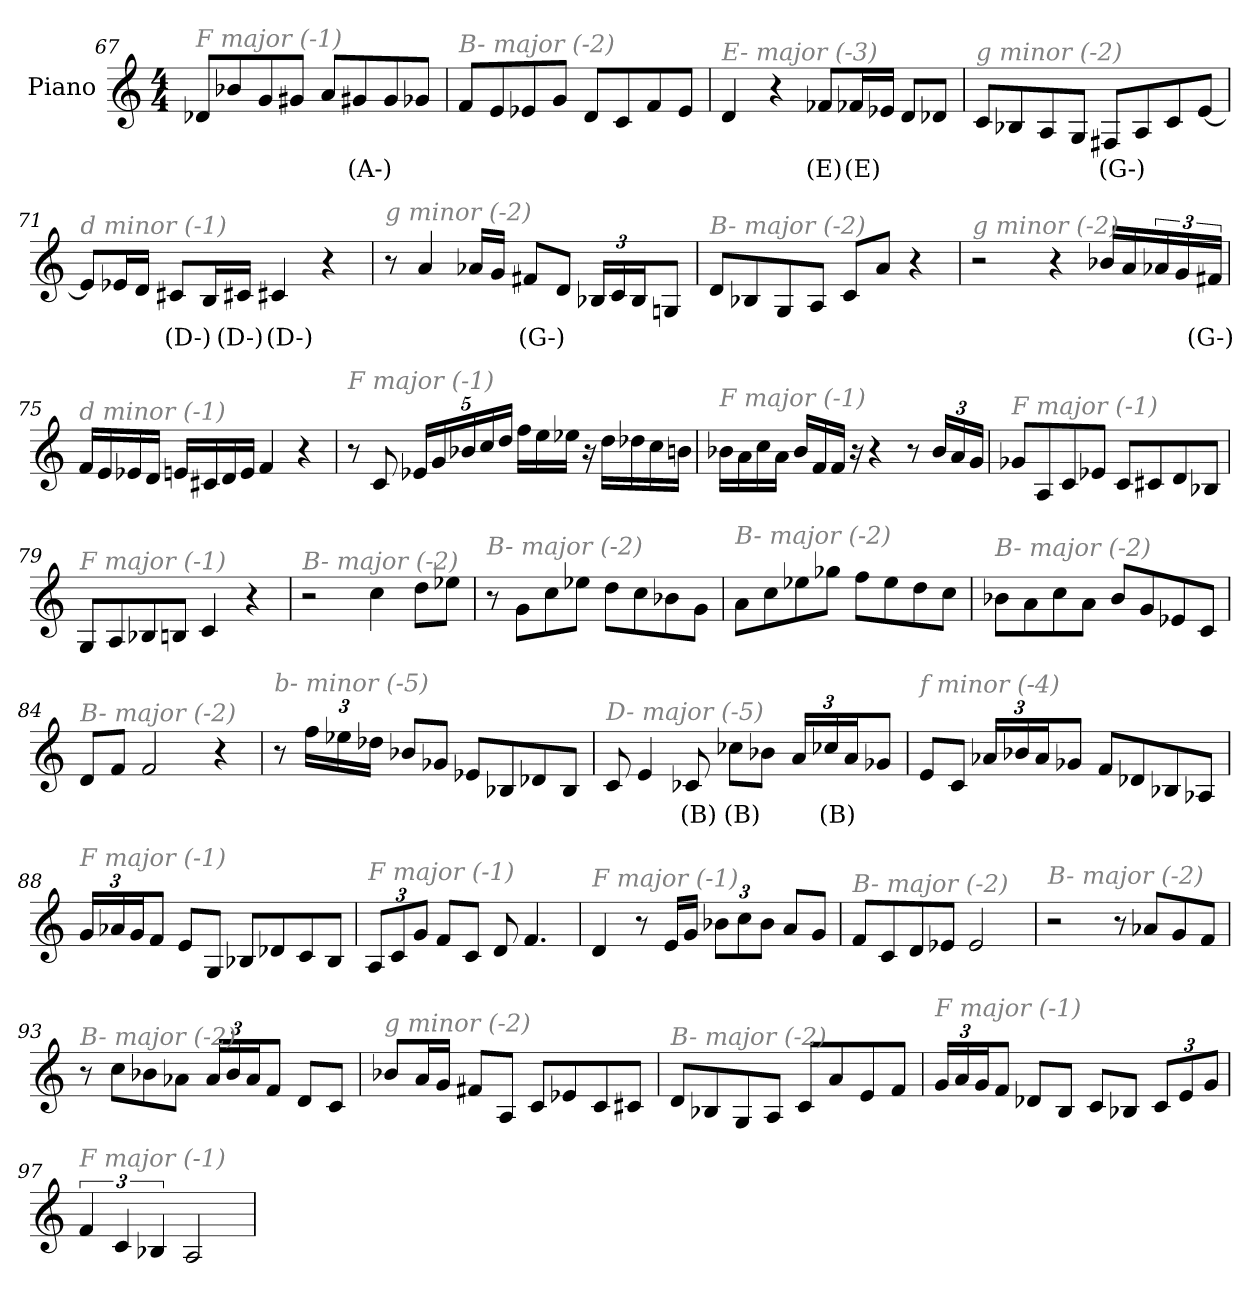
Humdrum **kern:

**kern	**text
*part1	*part1
*staff1	*staff1
*I"Piano	*
*I'Pno	*
!!LO:LB:g=z
*clefG2	*
*k[]	*
*M4/4	*
=67	=67
!LO:TX:i:color=#808080:t=F major (-1)	!
8d-X/L	.
8b-X/	.
8g/	.
8g#X/J	.
8a/L	.
8g#Xi/	(A-)
8g#/	.
8g-X/J	.
=68	=68
!LO:TX:i:color=#808080:t=B- major (-2)	!
8f/L	.
8e/	.
8e-X/	.
8g/J	.
8d/L	.
8c/	.
8f/	.
8e-/J	.
=69	=69
!LO:TX:i:color=#808080:t=E- major (-3)	!
4d/	.
4r	.
8f-Xi/L	(E)
16f-Xi/L	(E)
16e-X/JJ	.
8d/L	.
8d-X/J	.
=70	=70
!LO:TX:i:color=#808080:t=g minor (-2)	!
8c/L	.
8B-X/	.
8A/	.
8G/J	.
8F#Xi/L	(G-)
8A/	.
8c/	.
[8e/J	.
!!LO:LB:g=z
=71	=71
!LO:TX:i:color=#808080:t=d minor (-1)	!
8e/L]	.
16e-X/L	.
16d/JJ	.
8c#Xi/L	(D-)
16B/L	.
16c#Xi/JJ	(D-)
4c#Xi/	(D-)
4r	.
=72	=72
!LO:TX:i:color=#808080:t=g minor (-2)	!
8r	.
4a/	.
16a-X/LL	.
16g/JJ	.
8f#Xi/L	(G-)
8d/J	.
*Xbrackettup	*
24B-X/LL	.
24c/	.
24B-/J	.
8Gn/J	.
=73	=73
!LO:TX:i:color=#808080:t=B- major (-2)	!
8d/L	.
8B-X/	.
8G/	.
8A/J	.
8c/L	.
8a/J	.
4r	.
=74	=74
!LO:TX:i:color=#808080:t=g minor (-2)	!
2r	.
4r	.
16b-X/LL	.
16a/	.
*brackettup	*
24a-X/	.
24g/	.
24f#Xi/JJ	(G-)
!!LO:LB:g=z
=75	=75
!LO:TX:i:color=#808080:t=d minor (-1)	!
16f/LL	.
16e/	.
16e-X/	.
16d/JJ	.
16en/LL	.
16c#X/	.
16d/	.
16e/JJ	.
4f/	.
4r	.
=76	=76
!LO:TX:i:color=#808080:t=F major (-1)	!
8r	.
8c/	.
*Xbrackettup	*
20e-X/LL	.
20g/	.
20b-X/	.
20cc/	.
20dd/JJ	.
16ff\LL	.
16ee\	.
16ee-X\JJ	.
16r	.
16dd\LL	.
16dd-X\	.
16cc\	.
16bn\JJ	.
=77	=77
!LO:TX:i:color=#808080:t=F major (-1)	!
16b-X\LL	.
16a\	.
16cc\	.
16a\JJ	.
16b-/LL	.
16f/	.
16f/JJ	.
16r	.
4r	.
8r	.
24b-/LL	.
24a/	.
24g/JJ	.
!!LO:LB:g=z
=78	=78
!LO:TX:i:color=#808080:t=F major (-1)	!
8g-X/L	.
8A/	.
8c/	.
8e-X/J	.
8c/L	.
8c#X/	.
8d/	.
8B-X/J	.
=79	=79
!LO:TX:i:color=#808080:t=F major (-1)	!
8G/L	.
8A/	.
8B-X/	.
8Bn/J	.
4c/	.
4r	.
=80	=80
!LO:TX:i:color=#808080:t=B- major (-2)	!
2r	.
4cc\	.
8dd\L	.
8ee-X\J	.
=81	=81
!LO:TX:i:color=#808080:t=B- major (-2)	!
8r	.
8g\L	.
8cc\	.
8ee-X\J	.
8dd\L	.
8cc\	.
8b-X\	.
8g\J	.
=82	=82
!LO:TX:i:color=#808080:t=B- major (-2)	!
8a\L	.
8cc\	.
8ee-X\	.
8gg-X\J	.
8ff\L	.
8ee-\	.
8dd\	.
8cc\J	.
!!LO:PB:g=z
=83	=83
!LO:TX:i:color=#808080:t=B- major (-2)	!
8b-X\L	.
8a\	.
8cc\	.
8a\J	.
8b-/L	.
8g/	.
8e-X/	.
8c/J	.
=84	=84
!LO:TX:i:color=#808080:t=B- major (-2)	!
8d/L	.
8f/J	.
2f/	.
4r	.
=85	=85
!LO:TX:i:color=#808080:t=b- minor (-5)	!
8r	.
24ff\LL	.
24ee-X\	.
24dd-X\JJ	.
8b-X/L	.
8g-X/J	.
8e-X/L	.
8B-X/	.
8d-X/	.
8B-/J	.
=86	=86
!LO:TX:i:color=#808080:t=D- major (-5)	!
8c/	.
4e/	.
8c-Xi/	(B)
8cc-Xi\L	(B)
8b-X\J	.
24a/LL	.
24cc-Xi/	(B)
24a/J	.
8g-X/J	.
!!LO:LB:g=z
=87	=87
!LO:TX:i:color=#808080:t=f minor (-4)	!
8e/L	.
8c/J	.
24a-X/LL	.
24b-X/	.
24a-/J	.
8g-X/J	.
8f/L	.
8d-X/	.
8B-X/	.
8A-X/J	.
=88	=88
!LO:TX:i:color=#808080:t=F major (-1)	!
24g/LL	.
24a-X/	.
24g/J	.
8f/J	.
8e/L	.
8G/J	.
8B-X/L	.
8d-X/	.
8c/	.
8B-/J	.
=89	=89
!LO:TX:i:color=#808080:t=F major (-1)	!
12A/L	.
12c/	.
12g/J	.
8f/L	.
8c/J	.
8d/	.
4.f/	.
=90	=90
!LO:TX:i:color=#808080:t=F major (-1)	!
4d/	.
8r	.
16e/LL	.
16g/JJ	.
12b-X\L	.
12cc\	.
12b-\J	.
8a/L	.
8g/J	.
!!LO:LB:g=z
=91	=91
!LO:TX:i:color=#808080:t=B- major (-2)	!
8f/L	.
8c/	.
8d/	.
8e-X/J	.
2e-/	.
=92	=92
!LO:TX:i:color=#808080:t=B- major (-2)	!
2r	.
8r	.
8a-X/L	.
8g/	.
8f/J	.
=93	=93
!LO:TX:i:color=#808080:t=B- major (-2)	!
8r	.
8cc\L	.
8b-X\	.
8a-X\J	.
24a-/LL	.
24b-/	.
24a-/J	.
8f/J	.
8d/L	.
8c/J	.
=94	=94
!LO:TX:i:color=#808080:t=g minor (-2)	!
8b-X/L	.
16a/L	.
16g/JJ	.
8f#X/L	.
8A/J	.
8c/L	.
8e-X/	.
8c/	.
8c#X/J	.
!!LO:LB:g=z
=95	=95
!LO:TX:i:color=#808080:t=B- major (-2)	!
8d/L	.
8B-X/	.
8G/	.
8A/J	.
8c/L	.
8a/	.
8e/	.
8f/J	.
=96	=96
!LO:TX:i:color=#808080:t=F major (-1)	!
24g/LL	.
24a/	.
24g/J	.
8f/J	.
8d-X/L	.
8B/J	.
8c/L	.
8B-X/J	.
12c/L	.
12e/	.
12g/J	.
=97	=97
*brackettup	*
!LO:TX:i:color=#808080:t=F major (-1)	!
6f/	.
6c/	.
6B-X/	.
2A/	.
=	=
*-	*-
